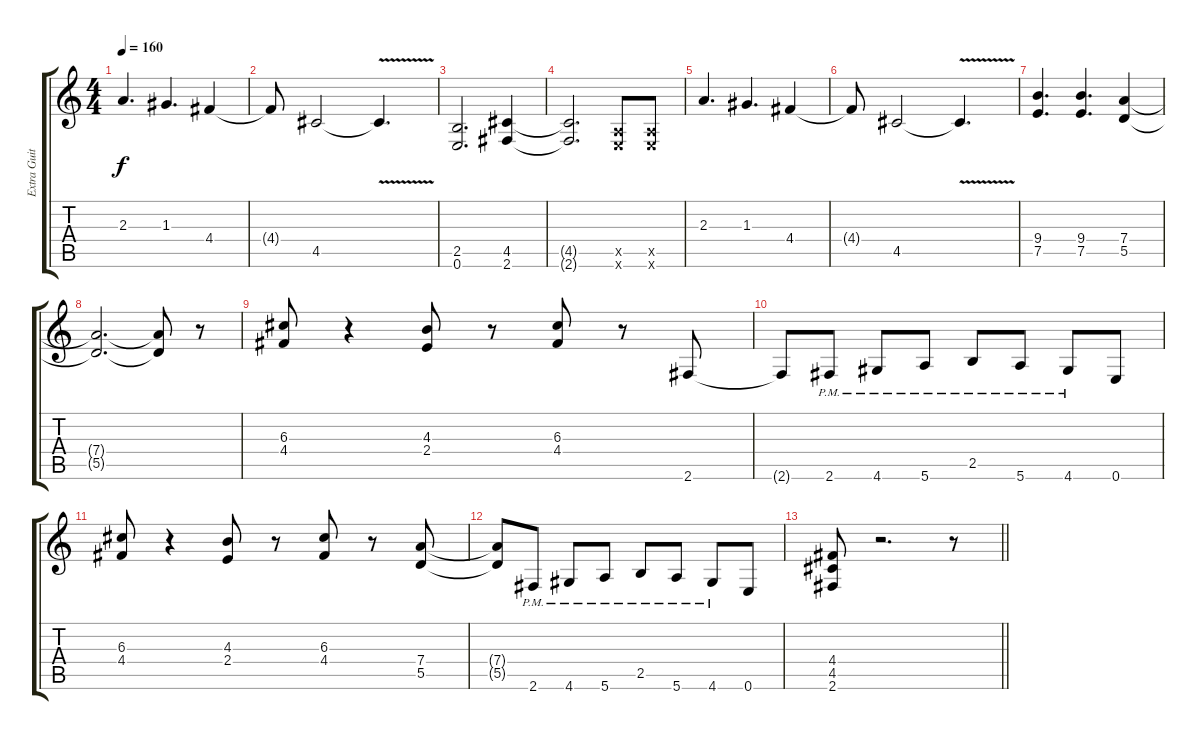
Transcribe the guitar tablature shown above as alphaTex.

\track ("Extra Guitar" "Extra Guit") {instrument distortionguitar}
\staff {score tabs}
\tuning (E4 B3 G3 D3 A2 E2) {hide}
\ts (4 4)
\tempo 160
\clef g2
\ks c
2.3.4{d dy f} 1.3.4{d} 4.4.4 |
4.4{t}.8 4.5.2 4.5{v t}.4{d} |
(2.5 0.6).2{d} (4.5 2.6).4 |
(4.5{t} 2.6{t}).2{d} (0.5{x} 0.6{x}).8 (0.5{x} 0.6{x}).8 |
2.3.4{d} 1.3.4{d} 4.4.4 |
4.4{t}.8 4.5.2 4.5{v t}.4{d} |
(9.4 7.5).4{d} (9.4 7.5).4{d} (7.4 5.5).4 |
(7.4{t} 5.5{t}).2{d} (7.4{t} 5.5{t}).8 r.8 |
(6.3 4.4).8 r.4 (4.3 2.4).8 r.8 (6.3 4.4).8 r.8 2.6.8 |
2.6{t}.8 2.6{pm}.8 4.6{pm}.8 5.6{pm}.8 2.5{pm}.8 5.6{pm}.8 4.6{pm}.8 0.6.8 |
(6.3 4.4).8 r.4 (4.3 2.4).8 r.8 (6.3 4.4).8 r.8 (7.4 5.5).8 |
(7.4{t} 5.5{t}).8 2.6{pm}.8 4.6{pm}.8 5.6{pm}.8 2.5{pm}.8 5.6{pm}.8 4.6{pm}.8 0.6.8 |
\barLineRight lightlight
(4.4 4.5 2.6).8 r.2{d} r.8
